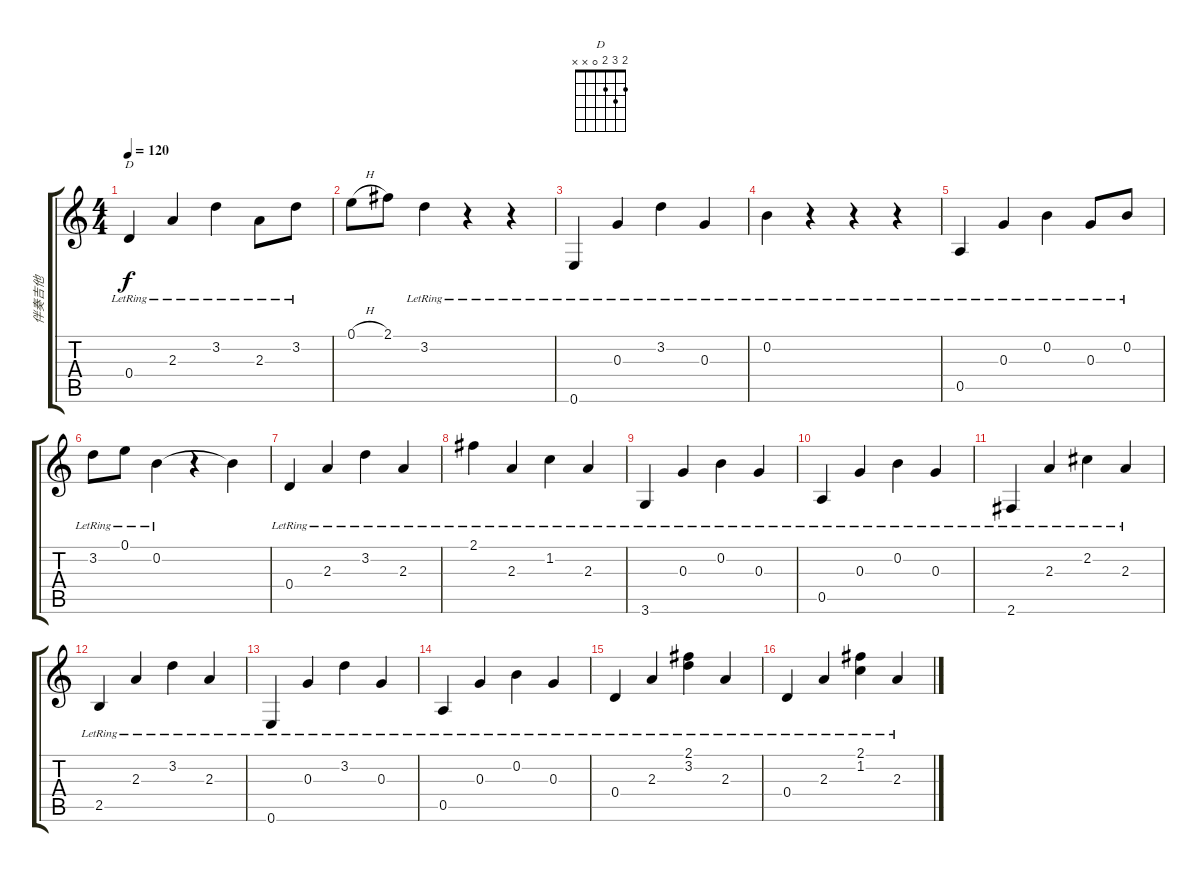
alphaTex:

\track ("伴奏吉他" "伴奏吉他") {instrument acousticguitarnylon}
\staff {score tabs}
\tuning (E4 B3 G3 D3 A2 E2) {hide}
\chord ("D" 2 3 2 0 x x)
\ts (4 4)
\tempo 120
\clef g2
\ks c
0.4{lr}.4{ch "D" dy f} 2.3{lr}.4 3.2{lr}.4 2.3{lr}.8 3.2{lr}.8 |
0.1{h}.8 2.1.8 3.2{lr}.4 r.4 r.4 |
0.6{lr}.4 0.3{lr}.4 3.2{lr}.4 0.3{lr}.4 |
0.2{lr}.4 r.4 r.4 r.4 |
0.5{lr}.4 0.3{lr}.4 0.2{lr}.4 0.3{lr}.8 0.2{lr}.8 |
3.2{lr}.8 0.1{lr}.8 0.2{lr}.4 r.4 0.2{t}.4 |
0.4{lr}.4 2.3{lr}.4 3.2{lr}.4 2.3{lr}.4 |
2.1{lr}.4 2.3{lr}.4 1.2{lr}.4 2.3{lr}.4 |
3.6{lr}.4 0.3{lr}.4 0.2{lr}.4 0.3{lr}.4 |
0.5{lr}.4 0.3{lr}.4 0.2{lr}.4 0.3{lr}.4 |
2.6{lr}.4 2.3{lr}.4 2.2{lr}.4 2.3{lr}.4 |
2.5{lr}.4 2.3{lr}.4 3.2{lr}.4 2.3{lr}.4 |
0.6{lr}.4 0.3{lr}.4 3.2{lr}.4 0.3{lr}.4 |
0.5{lr}.4 0.3{lr}.4 0.2{lr}.4 0.3{lr}.4 |
0.4{lr}.4 2.3{lr}.4 (2.1{lr} 3.2{lr}).4 2.3{lr}.4 |
0.4{lr}.4 2.3{lr}.4 (2.1{lr} 1.2{lr}).4 2.3{lr}.4
